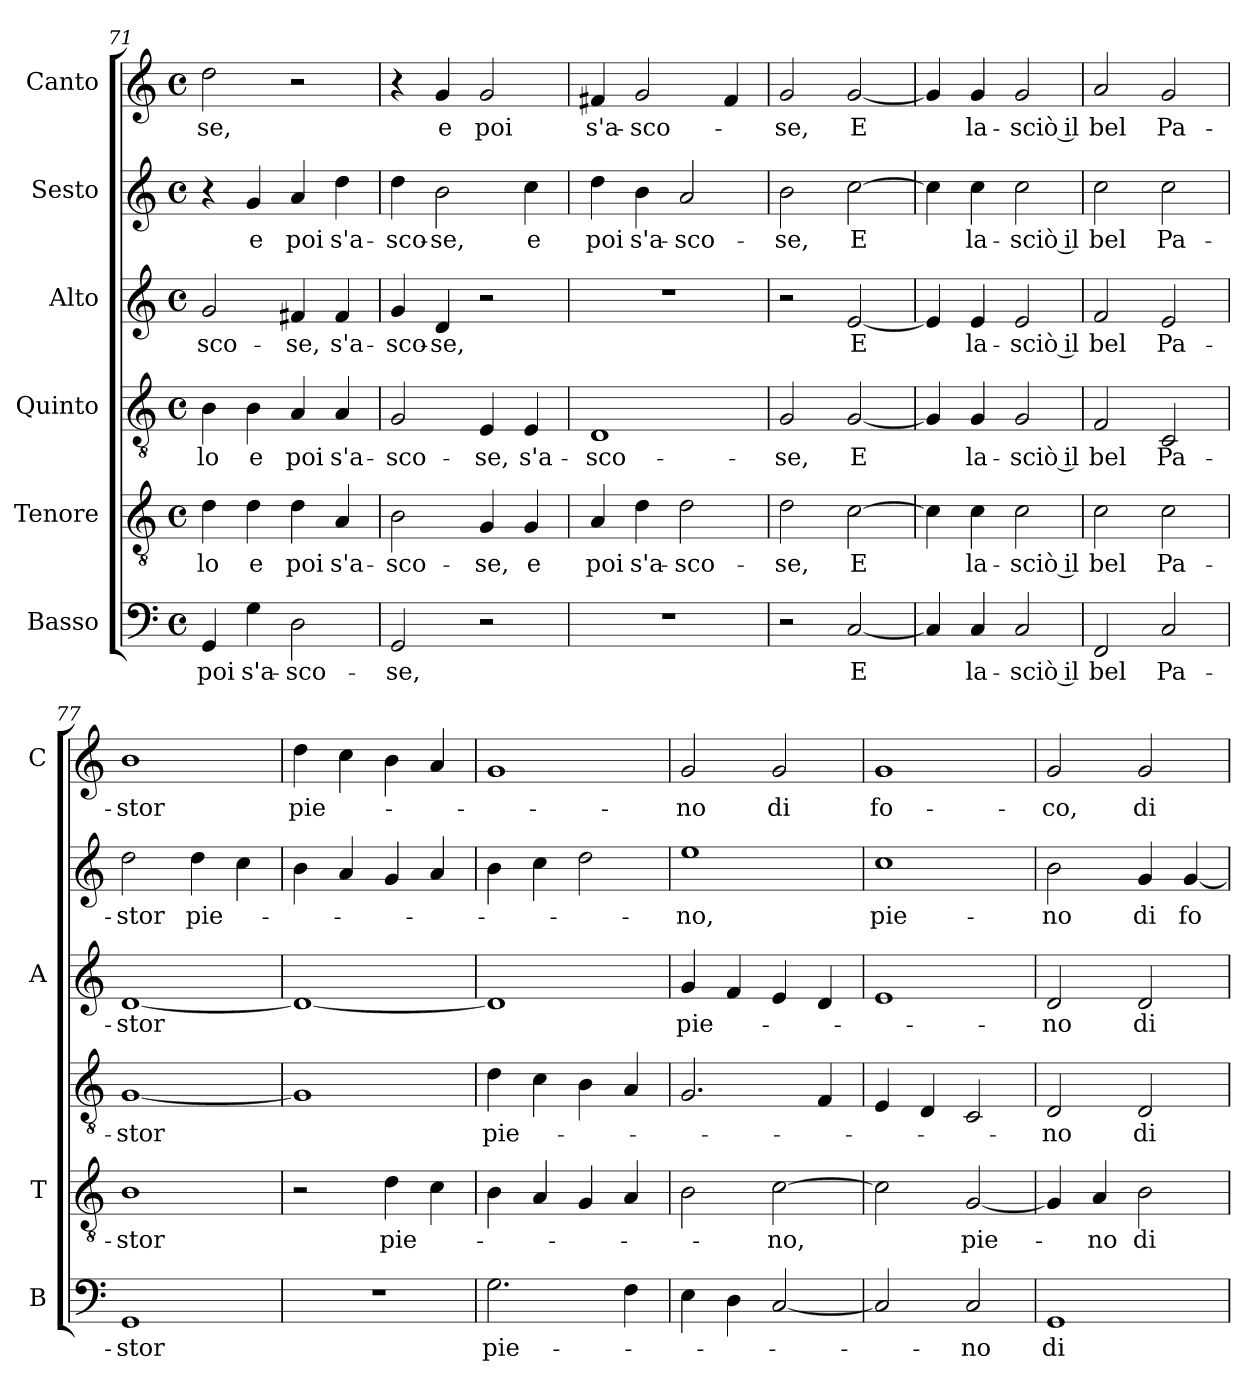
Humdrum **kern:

**kern	**text	**kern	**text	**kern	**text	**kern	**text	**kern	**text	**kern	**text
*part6	*part6	*part5	*part5	*part4	*part4	*part3	*part3	*part2	*part2	*part1	*part1
*staff6	*staff6	*staff5	*staff5	*staff4	*staff4	*staff3	*staff3	*staff2	*staff2	*staff1	*staff1
*I"Basso	*	*I"Tenore	*	*I"Quinto	*	*I"Alto	*	*I"Sesto	*	*I"Canto	*
*I'B	*	*I'T	*	*	*	*I'A	*	*	*	*I'C	*
*clefF4	*	*clefGv2	*	*clefGv2	*	*clefG2	*	*clefG2	*	*clefG2	*
*k[]	*	*k[]	*	*k[]	*	*k[]	*	*k[]	*	*k[]	*
*C:	*	*C:	*	*C:	*	*C:	*	*C:	*	*C:	*
*M4/4	*	*M4/4	*	*M4/4	*	*M4/4	*	*M4/4	*	*M4/4	*
*met(c)	*	*met(c)	*	*met(c)	*	*met(c)	*	*met(c)	*	*met(c)	*
=71	=71	=71	=71	=71	=71	=71	=71	=71	=71	=71	=71
!	!LO:LY:b	!	!LO:LY:b	!	!LO:LY:b	!	!LO:LY:b	!	!	!	!LO:LY:b
4GG/	poi	4d\	-lo	4B\	-lo	2g/	-sco-	4r	.	2dd\	-se,
!	!LO:LY:b	!	!LO:LY:b	!	!LO:LY:b	!	!	!	!LO:LY:b	!	!
4G\	s'a-	4d\	e	4B\	e	.	.	4g/	e	.	.
!	!LO:LY:b	!	!LO:LY:b	!	!LO:LY:b	!	!LO:LY:b	!	!LO:LY:b	!	!
2D\	-sco-	4d\	poi	4A/	poi	4f#X/	-se,	4a/	poi	2r	.
!	!	!	!LO:LY:b	!	!LO:LY:b	!	!LO:LY:b	!	!LO:LY:b	!	!
.	.	4A/	s'a-	4A/	s'a-	4f#/	s'a-	4dd\	s'a-	.	.
=72	=72	=72	=72	=72	=72	=72	=72	=72	=72	=72	=72
!	!LO:LY:b	!	!LO:LY:b	!	!LO:LY:b	!	!LO:LY:b	!	!LO:LY:b	!	!
2GG/	-se,	2B\	-sco-	2G/	-sco-	4g/	-sco-	4dd\	-sco-	4r	.
!	!	!	!	!	!	!	!LO:LY:b	!	!LO:LY:b	!	!LO:LY:b
.	.	.	.	.	.	4d/	-se,	2b\	-se,	4g/	e
!	!	!	!LO:LY:b	!	!LO:LY:b	!	!	!	!	!	!LO:LY:b
2r	.	4G/	-se,	4E/	-se,	2r	.	.	.	2g/	poi
!	!	!	!LO:LY:b	!	!LO:LY:b	!	!	!	!LO:LY:b	!	!
.	.	4G/	e	4E/	s'a-	.	.	4cc\	e	.	.
=73	=73	=73	=73	=73	=73	=73	=73	=73	=73	=73	=73
!	!	!	!LO:LY:b	!	!LO:LY:b	!	!	!	!LO:LY:b	!	!LO:LY:b
1r	.	4A/	poi	1D	-sco-	1r	.	4dd\	poi	4f#X/	s'a-
!	!	!	!LO:LY:b	!	!	!	!	!	!LO:LY:b	!	!LO:LY:b
.	.	4d\	s'a-	.	.	.	.	4b\	s'a-	2g/	-sco-
!	!	!	!LO:LY:b	!	!	!	!	!	!LO:LY:b	!	!
.	.	2d\	-sco-	.	.	.	.	2a/	-sco-	.	.
.	.	.	.	.	.	.	.	.	.	4f#/	.
!!LO:LB:g=z
=74	=74	=74	=74	=74	=74	=74	=74	=74	=74	=74	=74
!	!	!	!LO:LY:b	!	!LO:LY:b	!	!	!	!LO:LY:b	!	!LO:LY:b
2r	.	2d\	-se,	2G/	-se,	2r	.	2b\	-se,	2g/	-se,
!	!LO:LY:b	!	!LO:LY:b	!	!LO:LY:b	!	!LO:LY:b	!	!LO:LY:b	!	!LO:LY:b
[2C/	E	[2c\	E	[2G/	E	[2e/	E	[2cc\	E	[2g/	E
=75	=75	=75	=75	=75	=75	=75	=75	=75	=75	=75	=75
4C/]	.	4c\]	.	4G/]	.	4e/]	.	4cc\]	.	4g/]	.
!	!LO:LY:b	!	!LO:LY:b	!	!LO:LY:b	!	!LO:LY:b	!	!LO:LY:b	!	!LO:LY:b
4C/	la-	4c\	la-	4G/	la-	4e/	la-	4cc\	la-	4g/	la-
!	!LO:LY:b	!	!LO:LY:b	!	!LO:LY:b	!	!LO:LY:b	!	!LO:LY:b	!	!LO:LY:b
2C/	-sciò il	2c\	-sciò il	2G/	-sciò il	2e/	-sciò il	2cc\	-sciò il	2g/	-sciò il
=76	=76	=76	=76	=76	=76	=76	=76	=76	=76	=76	=76
!	!LO:LY:b	!	!LO:LY:b	!	!LO:LY:b	!	!LO:LY:b	!	!LO:LY:b	!	!LO:LY:b
2FF/	bel	2c\	bel	2F/	bel	2f/	bel	2cc\	bel	2a/	bel
!	!LO:LY:b	!	!LO:LY:b	!	!LO:LY:b	!	!LO:LY:b	!	!LO:LY:b	!	!LO:LY:b
2C/	Pa-	2c\	Pa-	2C/	Pa-	2e/	Pa-	2cc\	Pa-	2g/	Pa-
=77	=77	=77	=77	=77	=77	=77	=77	=77	=77	=77	=77
!	!LO:LY:b	!	!LO:LY:b	!	!LO:LY:b	!	!LO:LY:b	!	!LO:LY:b	!	!LO:LY:b
1GG	-stor	1B	-stor	[1G	-stor	[1d	-stor	2dd\	-stor	1b	-stor
!	!	!	!	!	!	!	!	!	!LO:LY:b	!	!
.	.	.	.	.	.	.	.	4dd\	pie-	.	.
.	.	.	.	.	.	.	.	4cc\	.	.	.
=78	=78	=78	=78	=78	=78	=78	=78	=78	=78	=78	=78
!	!	!	!	!	!	!	!	!	!	!	!LO:LY:b
1r	.	2r	.	1G]	.	1d_	.	4b\	.	4dd\	pie-
.	.	.	.	.	.	.	.	4a/	.	4cc\	.
!	!	!	!LO:LY:b	!	!	!	!	!	!	!	!
.	.	4d\	pie-	.	.	.	.	4g/	.	4b\	.
.	.	4c\	.	.	.	.	.	4a/	.	4a/	.
=79	=79	=79	=79	=79	=79	=79	=79	=79	=79	=79	=79
!	!LO:LY:b	!	!	!	!LO:LY:b	!	!	!	!	!	!
2.G\	pie-	4B\	.	4d\	pie-	1d]	.	4b\	.	1g	.
.	.	4A/	.	4c\	.	.	.	4cc\	.	.	.
.	.	4G/	.	4B\	.	.	.	2dd\	.	.	.
4F\	.	4A/	.	4A/	.	.	.	.	.	.	.
=80	=80	=80	=80	=80	=80	=80	=80	=80	=80	=80	=80
!	!	!	!	!	!	!	!LO:LY:b	!	!LO:LY:b	!	!LO:LY:b
4E\	.	2B\	.	2.G/	.	4g/	pie-	1ee	-no,	2g/	-no
4D\	.	.	.	.	.	4f/	.	.	.	.	.
!	!	!	!LO:LY:b	!	!	!	!	!	!	!	!LO:LY:b
[2C/	.	[2c\	-no,	.	.	4e/	.	.	.	2g/	di
.	.	.	.	4F/	.	4d/	.	.	.	.	.
=81	=81	=81	=81	=81	=81	=81	=81	=81	=81	=81	=81
!	!	!	!	!	!	!	!	!	!LO:LY:b	!	!LO:LY:b
2C/]	.	2c\]	.	4E/	.	1e	.	1cc	pie-	1g	fo-
.	.	.	.	4D/	.	.	.	.	.	.	.
!	!LO:LY:b	!	!LO:LY:b	!	!	!	!	!	!	!	!
2C/	-no	[2G/	pie-	2C/	.	.	.	.	.	.	.
=82	=82	=82	=82	=82	=82	=82	=82	=82	=82	=82	=82
!	!LO:LY:b	!	!	!	!LO:LY:b	!	!LO:LY:b	!	!LO:LY:b	!	!LO:LY:b
1GG	di	4G/]	.	2D/	-no	2d/	-no	2b\	-no	2g/	-co,
!	!	!	!LO:LY:b	!	!	!	!	!	!	!	!
.	.	4A/	-no	.	.	.	.	.	.	.	.
!	!	!	!LO:LY:b	!	!LO:LY:b	!	!LO:LY:b	!	!LO:LY:b	!	!LO:LY:b
.	.	2B\	di	2D/	di	2d/	di	4g/	di	2g/	di
!	!	!	!	!	!	!	!	!	!LO:LY:b	!	!
.	.	.	.	.	.	.	.	[4g/	fo-	.	.
=	=	=	=	=	=	=	=	=	=	=	=
*-	*-	*-	*-	*-	*-	*-	*-	*-	*-	*-	*-
